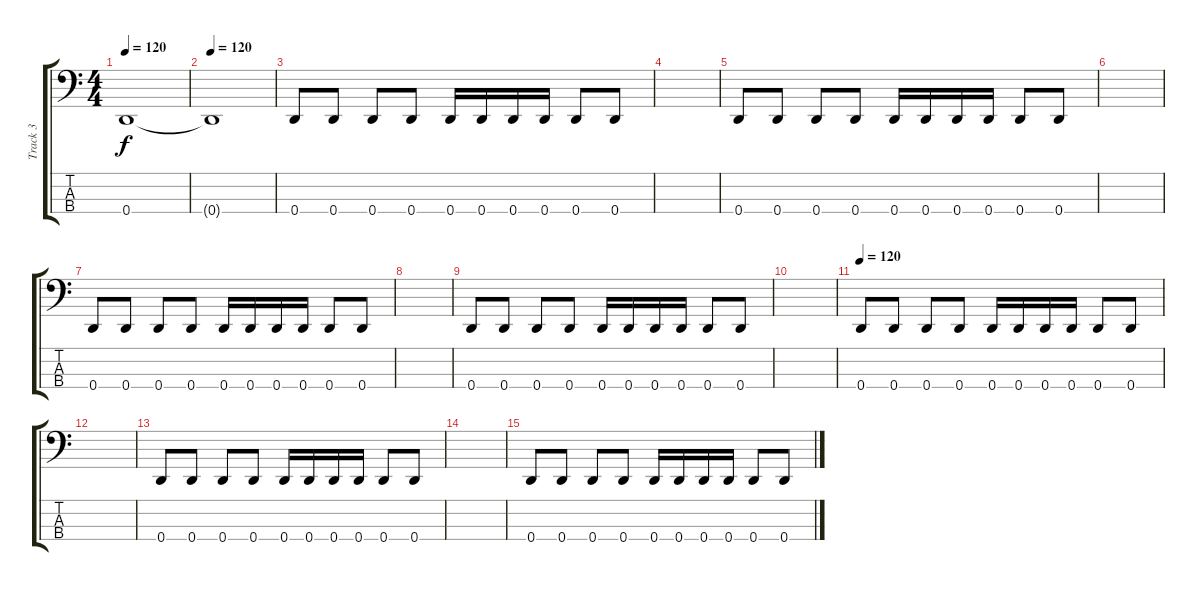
\track ("Track 3" "Track 3") {instrument electricbasspick}
\staff {score tabs}
\tuning (F2 C2 G1 D1) {hide}
\ts (4 4)
\tempo 120
\clef f4
\ks c
0.4.1{dy f} |
\tempo 120
0.4{t}.1 |
0.4.8 0.4.8 0.4.8 0.4.8 0.4.16 0.4.16 0.4.16 0.4.16 0.4.8 0.4.8 |
|
0.4.8 0.4.8 0.4.8 0.4.8 0.4.16 0.4.16 0.4.16 0.4.16 0.4.8 0.4.8 |
|
0.4.8 0.4.8 0.4.8 0.4.8 0.4.16 0.4.16 0.4.16 0.4.16 0.4.8 0.4.8 |
|
0.4.8 0.4.8 0.4.8 0.4.8 0.4.16 0.4.16 0.4.16 0.4.16 0.4.8 0.4.8 |
|
\tempo 120
0.4.8 0.4.8 0.4.8 0.4.8 0.4.16 0.4.16 0.4.16 0.4.16 0.4.8 0.4.8 |
|
0.4.8 0.4.8 0.4.8 0.4.8 0.4.16 0.4.16 0.4.16 0.4.16 0.4.8 0.4.8 |
|
0.4.8 0.4.8 0.4.8 0.4.8 0.4.16 0.4.16 0.4.16 0.4.16 0.4.8 0.4.8
